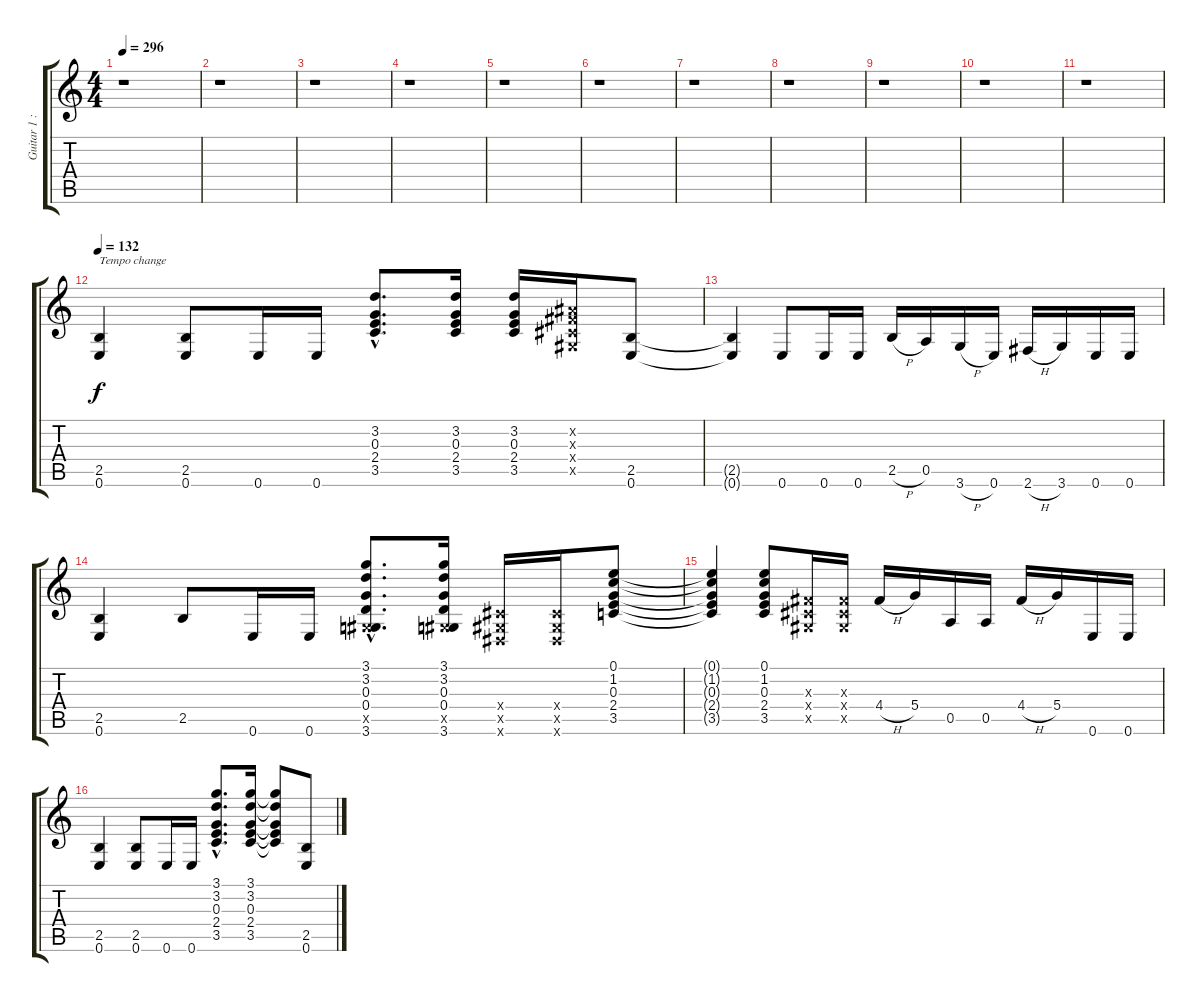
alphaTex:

\track ("Guitar 1 : Kiko Loureiro" "Guitar 1 :") {instrument overdrivenguitar}
\staff {score tabs}
\tuning (E4 B3 G3 D3 A2 E2) {hide}
\ts (4 4)
\tempo 296
\clef g2
\ks c
r.1{dy f} |
r.1 |
r.1 |
r.1 |
r.1 |
r.1 |
r.1 |
r.1 |
r.1 |
r.1 |
r.1 |
\tempo 132
(2.5 0.6).4{txt "Tempo change"} (2.5 0.6).8 0.6.16 0.6.16 (3.2{hac} 0.3{hac} 2.4{hac} 3.5{hac}).8{d} (3.2 0.3 2.4 3.5).16 (3.2 0.3 2.4 3.5).16 (-1.2{x} -1.3{x} -1.4{x} -1.5{x}).16 (2.5 0.6).8 |
(2.5{t} 0.6{t}).4 0.6.8 0.6.16 0.6.16 2.5{h}.16 0.5.16 3.6{h}.16 0.6.16 2.6{h}.16 3.6.16 0.6.16 0.6.16 |
(2.5 0.6).4 2.5.8 0.6.16 0.6.16 (3.1{hac} 3.2{hac} 0.3{hac} 0.4{hac} -1.5{hac x} 3.6{hac}).8{d} (3.1 3.2 0.3 0.4 -1.5{x} 3.6).16 (-1.4{x} -1.5{x} -1.6{x}).16 (-1.4{x} -1.5{x} -1.6{x}).16 (0.1 1.2 0.3 2.4 3.5).8 |
(0.1{t} 1.2{t} 0.3{t} 2.4{t} 3.5{t}).4 (0.1 1.2 0.3 2.4 3.5).8 (-1.3{x} -1.4{x} -1.5{x}).16 (-1.3{x} -1.4{x} -1.5{x}).16 4.4{h}.16 5.4.16 0.5.16 0.5.16 4.4{h}.16 5.4.16 0.6.16 0.6.16 |
(2.5 0.6).4 (2.5 0.6).8 0.6.16 0.6.16 (3.1{hac} 3.2{hac} 0.3{hac} 2.4{hac} 3.5{hac}).8{d} (3.1 3.2 0.3 2.4 3.5).16 (3.1{t} 3.2{t} 0.3{t} 2.4{t} 3.5{t}).8 (2.5 0.6).8
